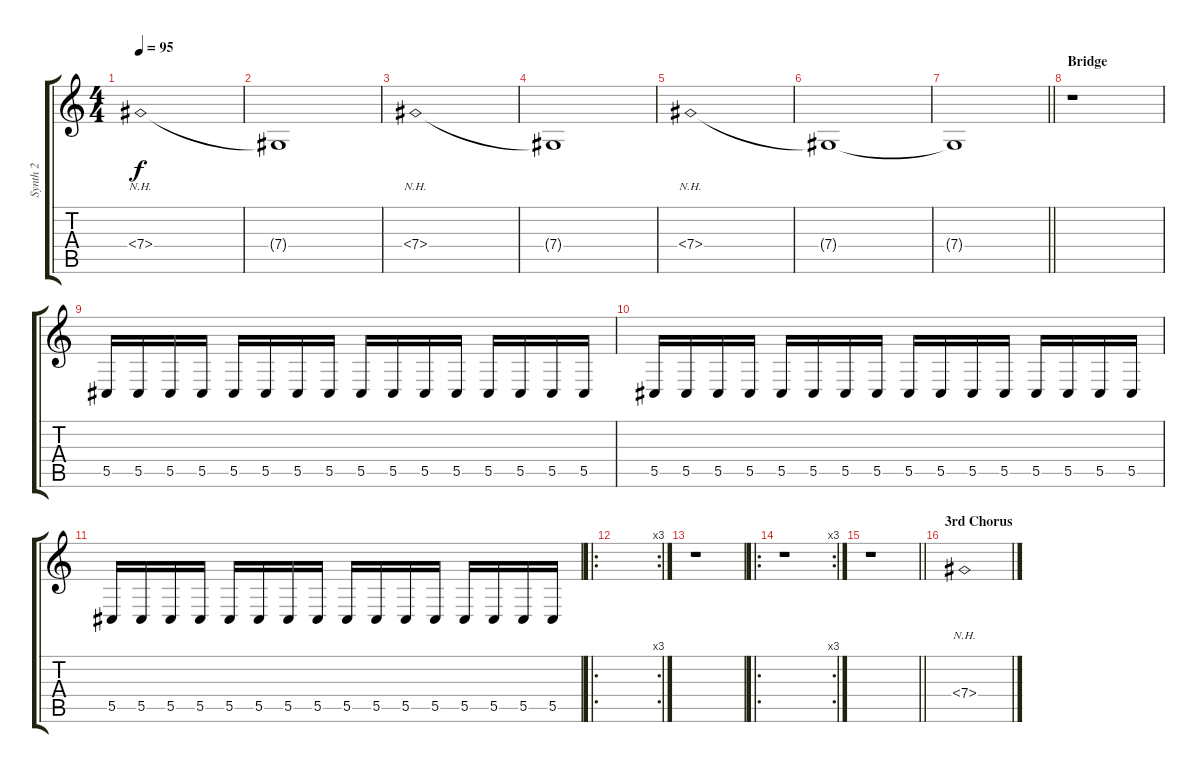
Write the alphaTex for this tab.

\track ("Synth 2" "Synth 2") {instrument synthvoice}
\staff {score tabs}
\tuning (Eb4 Bb3 Gb3 Db3 Ab2 Db2) {hide}
\ts (4 4)
\tempo 95
\clef g2
\ks c
7.4{nh}.1{dy f} |
7.4{t}.1 |
7.4{nh}.1 |
7.4{t}.1 |
7.4{nh}.1 |
7.4{t}.1 |
\barLineRight lightlight
7.4{t}.1 |
\section ("" "Bridge")
r.1 |
5.5.16{volume 5 instrument pad2warm} 5.5.16 5.5.16 5.5.16 5.5.16{volume 8} 5.5.16 5.5.16 5.5.16 5.5.16{volume 11} 5.5.16 5.5.16 5.5.16 5.5.16{volume 13} 5.5.16 5.5.16 5.5.16 |
5.5.16 5.5.16 5.5.16 5.5.16 5.5.16 5.5.16 5.5.16 5.5.16 5.5.16 5.5.16 5.5.16 5.5.16 5.5.16 5.5.16 5.5.16 5.5.16 |
5.5.16 5.5.16 5.5.16 5.5.16 5.5.16 5.5.16 5.5.16 5.5.16 5.5.16 5.5.16 5.5.16 5.5.16 5.5.16 5.5.16 5.5.16 5.5.16 |
\ro
\rc 3
|
r.1 |
\ro
\rc 3
r.1 |
\barLineRight lightlight
r.1 |
\section ("" "3rd Chorus")
7.4{nh}.1{volume 7}
